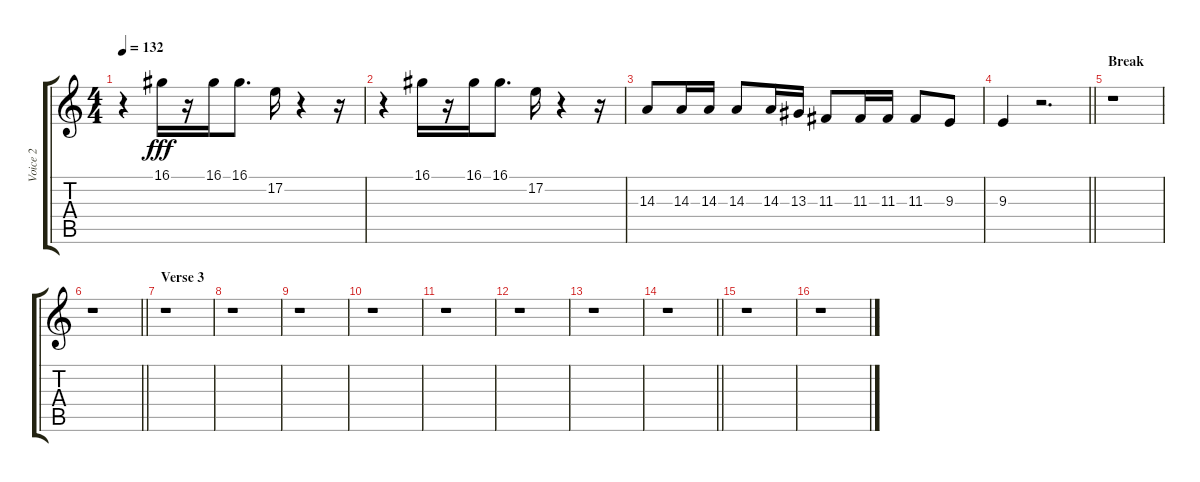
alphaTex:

\track ("Voice 2" "Voice 2") {instrument rockorgan}
\staff {score tabs}
\tuning (E4 B3 G3 D3 A2 E2) {hide}
\ts (4 4)
\tempo 132
\clef g2
\ks c
r.4{dy f} 16.1.16{dy fff} r.16 16.1.16 16.1.8{d} 17.2.16 r.4 r.16 |
r.4 16.1.16 r.16 16.1.16 16.1.8{d} 17.2.16 r.4 r.16 |
14.3.8 14.3.16 14.3.16 14.3.8 14.3.16 13.3.16 11.3.8 11.3.16 11.3.16 11.3.8 9.3.8 |
\barLineRight lightlight
9.3.4 r.2{d} |
\section ("" "Break")
r.1 |
\barLineRight lightlight
r.1 |
\section ("" "Verse 3")
r.1 |
r.1 |
r.1 |
r.1 |
r.1 |
r.1 |
r.1 |
\barLineRight lightlight
r.1 |
r.1 |
r.1
